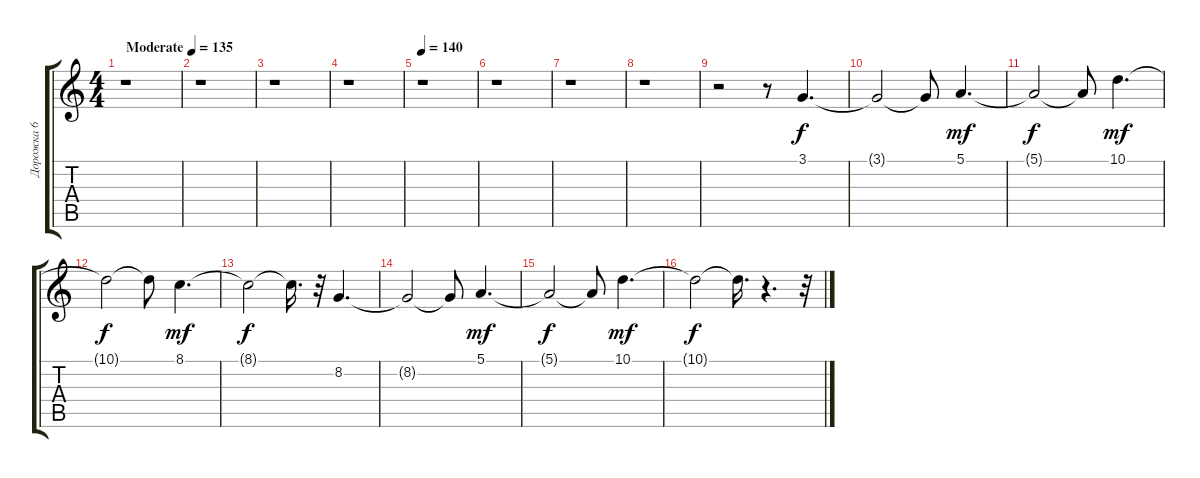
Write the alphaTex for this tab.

\track ("Дорожка 6" "Дорожка 6") {instrument choiraahs}
\staff {score tabs}
\tuning (E4 B3 G3 D3 A2 E2) {hide}
\ts (4 4)
\tempo (135 "Moderate")
\clef g2
\ks c
r.1{dy f instrument choiraahs} |
r.1 |
r.1 |
r.1 |
\tempo 140
r.1 |
r.1 |
r.1 |
r.1 |
r.2 r.8 3.1.4{d} |
3.1{t}.2 3.1{t}.8 5.1.4{d dy mf} |
5.1{t}.2{dy f} 5.1{t}.8 10.1.4{d dy mf} |
10.1{t}.2{dy f} 10.1{t}.8 8.1.4{d dy mf} |
8.1{t}.2{dy f} 8.1{t}.16{d} r.32 8.2.4{d} |
8.2{t}.2 8.2{t}.8 5.1.4{d dy mf} |
5.1{t}.2{dy f} 5.1{t}.8 10.1.4{d dy mf} |
10.1{t}.2{dy f} 10.1{t}.16{d} r.4{d} r.32
